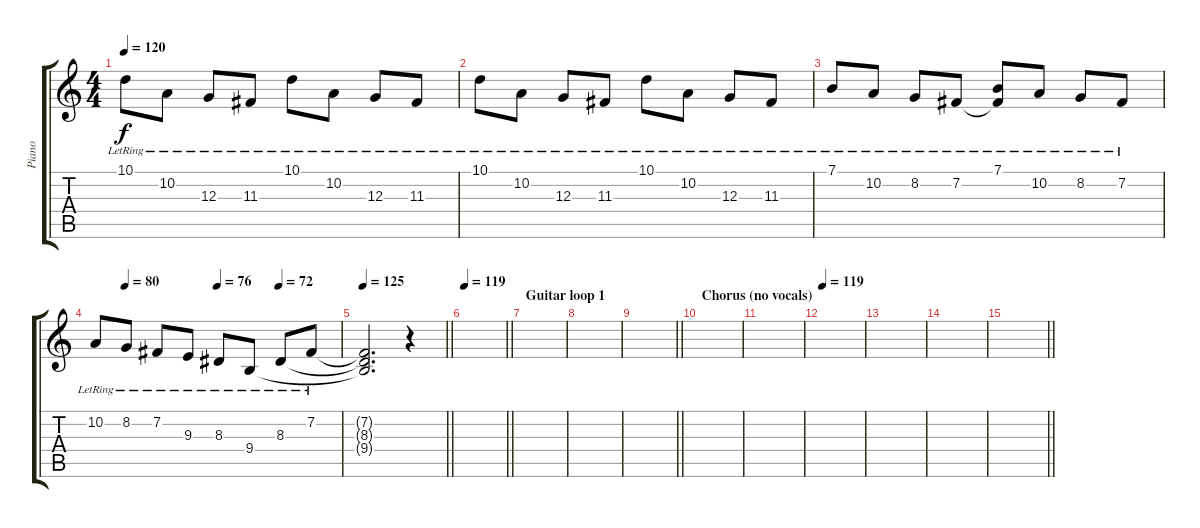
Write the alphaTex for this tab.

\track ("Piano" "Piano") {instrument brightacousticpiano}
\staff {score tabs}
\tuning (E4 B3 G3 D3 A2 E2) {hide}
\ts (4 4)
\tempo 120
\clef g2
\ks c
10.1{lr}.8{dy f} 10.2{lr}.8 12.3{lr}.8 11.3{lr}.8 10.1{lr}.8 10.2{lr}.8 12.3{lr}.8 11.3{lr}.8 |
10.1{lr}.8 10.2{lr}.8 12.3{lr}.8 11.3{lr}.8 10.1{lr}.8 10.2{lr}.8 12.3{lr}.8 11.3{lr}.8 |
7.1{lr}.8 10.2{lr}.8 8.2{lr}.8 7.2{lr}.8 (7.1{lr} 7.2{t}).8 10.2{lr}.8 8.2{lr}.8 7.2{lr}.8 |
\tempo (80 0.125)
\tempo (76 0.5)
\tempo (72 0.75)
10.2{lr}.8 8.2{lr}.8{instrument brightacousticpiano} 7.2{lr}.8 9.3{lr}.8 8.3{lr}.8{instrument brightacousticpiano} 9.4{lr}.8 8.3{lr}.8{instrument brightacousticpiano} 7.2{lr}.8 |
\tempo 125
\barLineRight lightlight
(7.2{t} 8.3{t} 9.4{t}).2{d instrument brightacousticpiano} r.4 |
\tempo 119
\barLineRight lightlight
|
\section ("" "Guitar loop 1")
|
|
\barLineRight lightlight
|
\section ("" "Chorus (no vocals)")
|
|
\tempo 119
|
|
|
\barLineRight lightlight
